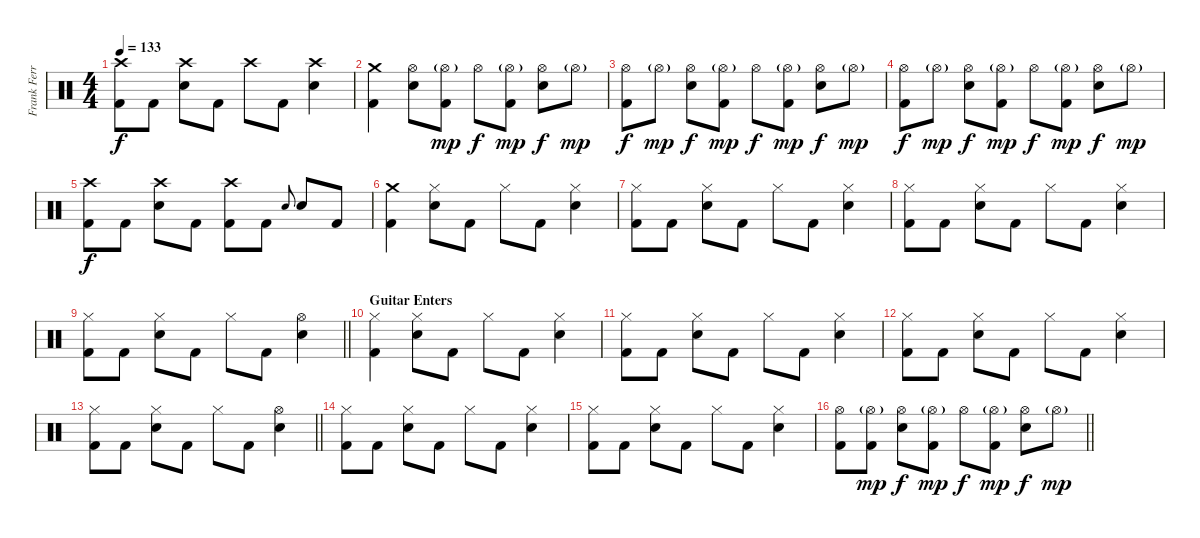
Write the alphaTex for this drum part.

\track ("Frank Ferrer" "Frank Ferr") {instrument percussion}
\staff {score}
\articulation defaults
\ts (4 4)
\tempo 133
\clef neutral
\ks c
("Kick (hit) 2" "Crash high (hit)").8{dy f} "Kick (hit) 2".8 ("Electric Snare (hit)" "Crash high (hit)").8 "Kick (hit) 2".8 "Crash high (hit)".8 "Kick (hit) 2".8 ("Crash high (hit)" "Snare (hit) 2").4 |
("Crash medium (hit)" "Kick (hit) 2").4 ("Electric Snare (hit)" "Hi-Hat (open)").8 ("Kick (hit) 2" "Hi-Hat (open)"{g}).8{dy mp} "Hi-Hat (open)".8{dy f} ("Kick (hit) 2" "Hi-Hat (open)"{g}).8{dy mp} ("Electric Snare (hit)" "Hi-Hat (open)").8{dy f} "Hi-Hat (open)"{g}.8{dy mp} |
("Kick (hit) 2" "Hi-Hat (open)").8{dy f} "Hi-Hat (open)"{g}.8{dy mp} ("Electric Snare (hit)" "Hi-Hat (open)").8{dy f} ("Kick (hit) 2" "Hi-Hat (open)"{g}).8{dy mp} "Hi-Hat (open)".8{dy f} ("Kick (hit) 2" "Hi-Hat (open)"{g}).8{dy mp} ("Electric Snare (hit)" "Hi-Hat (open)").8{dy f} "Hi-Hat (open)"{g}.8{dy mp} |
("Kick (hit) 2" "Hi-Hat (open)").8{dy f} "Hi-Hat (open)"{g}.8{dy mp} ("Electric Snare (hit)" "Hi-Hat (open)").8{dy f} ("Kick (hit) 2" "Hi-Hat (open)"{g}).8{dy mp} "Hi-Hat (open)".8{dy f} ("Kick (hit) 2" "Hi-Hat (open)"{g}).8{dy mp} ("Electric Snare (hit)" "Hi-Hat (open)").8{dy f} "Hi-Hat (open)"{g}.8{dy mp} |
("Kick (hit) 2" "Crash high (hit)").8{dy f} "Kick (hit) 2".8 ("Electric Snare (hit)" "Crash high (hit)").8 "Kick (hit) 2".8 ("Kick (hit) 2" "Crash high (hit)").8 "Kick (hit) 2".8 "Snare (hit) 2".8{gr onbeat} "Snare (hit) 2".8 "Kick (hit) 2".8 |
("Crash medium (hit)" "Kick (hit) 2").4 ("Electric Snare (hit)" "Hi-Hat (closed)").8 "Kick (hit) 2".8 "Hi-Hat (closed)".8 "Kick (hit) 2".8 ("Electric Snare (hit)" "Hi-Hat (closed)").4 |
("Kick (hit) 2" "Hi-Hat (closed)").8 "Kick (hit) 2".8 ("Electric Snare (hit)" "Hi-Hat (closed)").8 "Kick (hit) 2".8 "Hi-Hat (closed)".8 "Kick (hit) 2".8 ("Electric Snare (hit)" "Hi-Hat (closed)").4 |
("Kick (hit) 2" "Hi-Hat (closed)").8 "Kick (hit) 2".8 ("Electric Snare (hit)" "Hi-Hat (closed)").8 "Kick (hit) 2".8 "Hi-Hat (closed)".8 "Kick (hit) 2".8 ("Electric Snare (hit)" "Hi-Hat (closed)").4 |
\barLineRight lightlight
("Kick (hit) 2" "Hi-Hat (closed)").8 "Kick (hit) 2".8 ("Electric Snare (hit)" "Hi-Hat (closed)").8 "Kick (hit) 2".8 "Hi-Hat (closed)".8 "Kick (hit) 2".8 ("Electric Snare (hit)" "Hi-Hat (open)").4 |
\section ("" "Guitar Enters")
("Hi-Hat (closed)" "Kick (hit) 2").4 ("Electric Snare (hit)" "Hi-Hat (closed)").8 "Kick (hit) 2".8 "Hi-Hat (closed)".8 "Kick (hit) 2".8 ("Electric Snare (hit)" "Hi-Hat (closed)").4 |
("Kick (hit) 2" "Hi-Hat (closed)").8 "Kick (hit) 2".8 ("Electric Snare (hit)" "Hi-Hat (closed)").8 "Kick (hit) 2".8 "Hi-Hat (closed)".8 "Kick (hit) 2".8 ("Electric Snare (hit)" "Hi-Hat (closed)").4 |
("Kick (hit) 2" "Hi-Hat (closed)").8 "Kick (hit) 2".8 ("Electric Snare (hit)" "Hi-Hat (closed)").8 "Kick (hit) 2".8 "Hi-Hat (closed)".8 "Kick (hit) 2".8 ("Electric Snare (hit)" "Hi-Hat (closed)").4 |
\barLineRight lightlight
("Kick (hit) 2" "Hi-Hat (closed)").8 "Kick (hit) 2".8 ("Electric Snare (hit)" "Hi-Hat (closed)").8 "Kick (hit) 2".8 "Hi-Hat (closed)".8 "Kick (hit) 2".8 ("Electric Snare (hit)" "Hi-Hat (open)").4 |
("Kick (hit) 2" "Hi-Hat (closed)").8 "Kick (hit) 2".8 ("Electric Snare (hit)" "Hi-Hat (closed)").8 "Kick (hit) 2".8 "Hi-Hat (closed)".8 "Kick (hit) 2".8 ("Electric Snare (hit)" "Hi-Hat (closed)").4 |
("Kick (hit) 2" "Hi-Hat (closed)").8 "Kick (hit) 2".8 ("Electric Snare (hit)" "Hi-Hat (closed)").8 "Kick (hit) 2".8 "Hi-Hat (closed)".8 "Kick (hit) 2".8 ("Electric Snare (hit)" "Hi-Hat (closed)").4 |
\barLineRight lightlight
("Kick (hit) 2" "Hi-Hat (open)").8 ("Kick (hit) 2" "Hi-Hat (open)"{g}).8{dy mp} ("Electric Snare (hit)" "Hi-Hat (open)").8{dy f} ("Kick (hit) 2" "Hi-Hat (open)"{g}).8{dy mp} "Hi-Hat (open)".8{dy f} ("Kick (hit) 2" "Hi-Hat (open)"{g}).8{dy mp} ("Electric Snare (hit)" "Hi-Hat (open)").8{dy f} "Hi-Hat (open)"{g}.8{dy mp}
